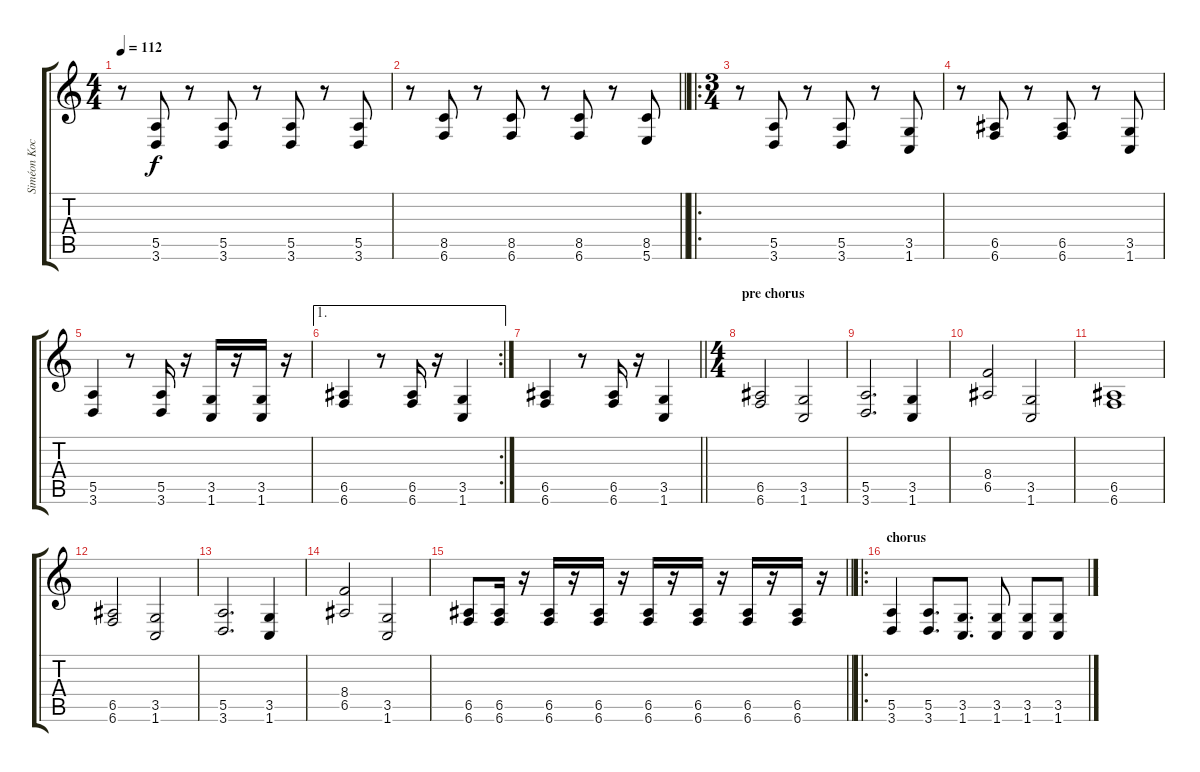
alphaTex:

\track ("Siméon Koch" "Siméon Koc") {instrument distortionguitar}
\staff {score tabs}
\tuning (B3 Gb3 D3 A2 E2 B1) {hide}
\ts (4 4)
\tempo 112
\clef g2
\ks c
r.8{dy f} (5.5 3.6).8 r.8 (5.5 3.6).8 r.8 (5.5 3.6).8 r.8 (5.5 3.6).8 |
\barLineRight lightlight
r.8 (8.5 6.6).8 r.8 (8.5 6.6).8 r.8 (8.5 6.6).8 r.8 (8.5 5.6).8 |
\ro
\ts (3 4)
\section ("" "")
r.8 (5.5 3.6).8 r.8 (5.5 3.6).8 r.8 (3.5 1.6).8 |
r.8 (6.5 6.6).8 r.8 (6.5 6.6).8 r.8 (3.5 1.6).8 |
(5.5 3.6).4 r.8 (5.5 3.6).16 r.16 (3.5 1.6).16 r.16 (3.5 1.6).16 r.16 |
\ae 1
\rc 2
(6.5 6.6).4 r.8 (6.5 6.6).16 r.16 (3.5 1.6).4 |
\barLineRight lightlight
(6.5 6.6).4 r.8 (6.5 6.6).16 r.16 (3.5 1.6).4 |
\ts (4 4)
\section ("" "pre chorus")
(6.5 6.6).2 (3.5 1.6).2 |
(5.5 3.6).2{d} (3.5 1.6).4 |
(8.4 6.5).2 (3.5 1.6).2 |
(6.5 6.6).1 |
(6.5 6.6).2 (3.5 1.6).2 |
(5.5 3.6).2{d} (3.5 1.6).4 |
(8.4 6.5).2 (3.5 1.6).2 |
\barLineRight lightlight
(6.5 6.6).8 (6.5 6.6).16 r.16 (6.5 6.6).16 r.16 (6.5 6.6).16 r.16 (6.5 6.6).16 r.16 (6.5 6.6).16 r.16 (6.5 6.6).16 r.16 (6.5 6.6).16 r.16 |
\ro
\section ("" "chorus")
(5.5 3.6).4 (5.5 3.6).8{d} (3.5 1.6).8{d} (3.5 1.6).8 (3.5 1.6).8 (3.5 1.6).8
